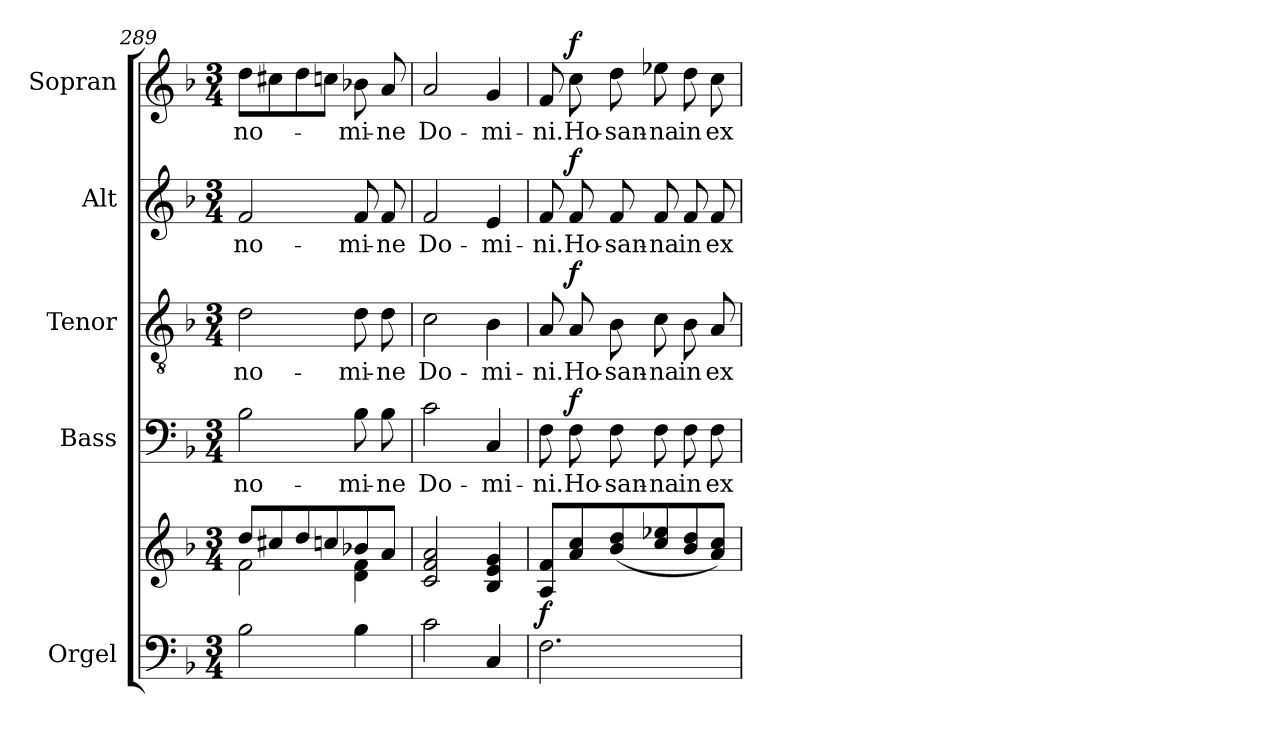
**kern	**kern	**dynam	**kern	**text	**dynam	**kern	**text	**dynam	**kern	**text	**dynam	**kern	**text	**dynam
*part5	*part5	*part5	*part4	*part4	*part4	*part3	*part3	*part3	*part2	*part2	*part2	*part1	*part1	*part1
*staff6	*staff5	*staff5/6	*staff4	*staff4	*staff4	*staff3	*staff3	*staff3	*staff2	*staff2	*staff2	*staff1	*staff1	*staff1
*I"Orgel	*	*	*I"Bass	*	*	*I"Tenor	*	*	*I"Alt	*	*	*I"Sopran	*	*
*I'Org.	*	*	*I'B.	*	*	*I'T.	*	*	*I'A.	*	*	*I'S.	*	*
*clefF4	*clefG2	*	*clefF4	*	*	*clefGv2	*	*	*clefG2	*	*	*clefG2	*	*
*k[b-]	*k[b-]	*	*k[b-]	*	*	*k[b-]	*	*	*k[b-]	*	*	*k[b-]	*	*
*F:	*F:	*	*F:	*	*	*F:	*	*	*F:	*	*	*F:	*	*
*M3/4	*M3/4	*	*M3/4	*	*	*M3/4	*	*	*M3/4	*	*	*M3/4	*	*
=289	=289	=289	=289	=289	=289	=289	=289	=289	=289	=289	=289	=289	=289	=289
*	*^	*	*	*	*	*	*	*	*	*	*	*	*	*
!	!	!	!	!	!LO:LY:b	!	!	!LO:LY:b	!	!	!LO:LY:b	!	!	!LO:LY:b	!
2B-\	8dd/L	2f\	.	2B-\	no-	.	2d\	no-	.	2f/	no-	.	8dd\L	no-	.
.	8cc#X/	.	.	.	.	.	.	.	.	.	.	.	8cc#X\	.	.
.	8dd/	.	.	.	.	.	.	.	.	.	.	.	8dd\	.	.
.	8ccn/	.	.	.	.	.	.	.	.	.	.	.	8ccn\J	.	.
!	!	!	!	!	!LO:LY:b	!	!	!LO:LY:b	!	!	!LO:LY:b	!	!	!LO:LY:b	!
4B-\	8b-X/	4d\ 4f\	.	8B-\	-mi-	.	8d\	-mi-	.	8f/	-mi-	.	8b-X\	-mi-	.
!	!	!	!	!	!LO:LY:b	!	!	!LO:LY:b	!	!	!LO:LY:b	!	!	!LO:LY:b	!
.	8a/J	.	.	8B-\	-ne	.	8d\	-ne	.	8f/	-ne	.	8a/	-ne	.
*	*v	*v	*	*	*	*	*	*	*	*	*	*	*	*	*
!!LO:PB:g=z
=290	=290	=290	=290	=290	=290	=290	=290	=290	=290	=290	=290	=290	=290	=290
!	!	!	!	!LO:LY:b	!	!	!LO:LY:b	!	!	!LO:LY:b	!	!	!LO:LY:b	!
2c\	2c/ 2f/ 2a/	.	2c\	Do-	.	2c\	Do-	.	2f/	Do-	.	2a/	Do-	.
!	!	!	!	!LO:LY:b	!	!	!LO:LY:b	!	!	!LO:LY:b	!	!	!LO:LY:b	!
4C/	4B-/ 4e/ 4g/	.	4C/	-mi-	.	4B-\	-mi-	.	4e/	-mi-	.	4g/	-mi-	.
=291	=291	=291	=291	=291	=291	=291	=291	=291	=291	=291	=291	=291	=291	=291
!	!	!LO:DY:b	!	!LO:LY:b	!	!	!LO:LY:b	!	!	!LO:LY:b	!	!	!LO:LY:b	!
2.F\	8A/ 8f/L	f	8F\	-ni.	.	8A/	-ni.	.	8f/	-ni.	.	8f/	-ni.	.
!	!	!	!	!LO:LY:b	!LO:DY:a	!	!LO:LY:b	!LO:DY:a	!	!LO:LY:b	!LO:DY:a	!	!LO:LY:b	!LO:DY:a
.	8a/ 8cc/	.	8F\	Ho-	f	8A/	Ho-	f	8f/	Ho-	f	8cc\	Ho-	f
!	!	!	!	!LO:LY:b	!	!	!LO:LY:b	!	!	!LO:LY:b	!	!	!LO:LY:b	!
.	(<8b-/ 8dd/	.	8F\	-san-	.	8B-\	-san-	.	8f/	-san-	.	8dd\	-san-	.
!	!	!	!	!LO:LY:b	!	!	!LO:LY:b	!	!	!LO:LY:b	!	!	!LO:LY:b	!
.	8cc/ 8ee-X/	.	8F\	-na	.	8c\	-na	.	8f/	-na	.	8ee-X\	-na	.
!	!	!	!	!LO:LY:b	!	!	!LO:LY:b	!	!	!LO:LY:b	!	!	!LO:LY:b	!
.	8b-/ 8dd/	.	8F\	in	.	8B-\	in	.	8f/	in	.	8dd\	in	.
!	!	!	!	!LO:LY:b	!	!	!LO:LY:b	!	!	!LO:LY:b	!	!	!LO:LY:b	!
.	8a/ 8cc/J)	.	8F\	ex-	.	8A/	ex-	.	8f/	ex-	.	8cc\	ex-	.
=	=	=	=	=	=	=	=	=	=	=	=	=	=	=
*-	*-	*-	*-	*-	*-	*-	*-	*-	*-	*-	*-	*-	*-	*-
